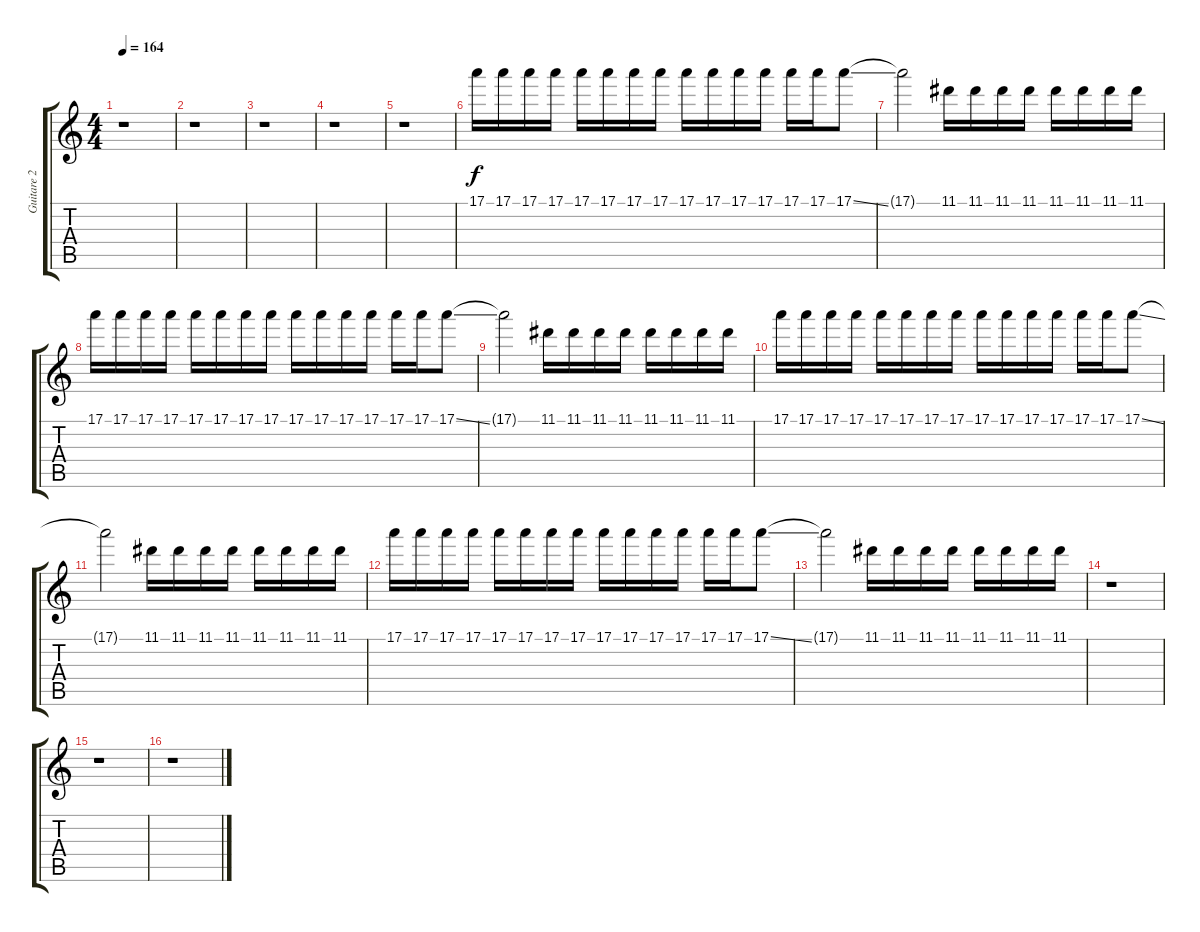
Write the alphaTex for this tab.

\track ("Guitare 2" "Guitare 2") {instrument overdrivenguitar}
\staff {score tabs}
\tuning (E4 B3 G3 D3 A2 E2) {hide}
\ts (4 4)
\tempo 164
\clef g2
\ks c
r.1{dy f} |
r.1 |
r.1 |
r.1 |
r.1 |
17.1.16 17.1.16 17.1.16 17.1.16 17.1.16 17.1.16 17.1.16 17.1.16 17.1.16 17.1.16 17.1.16 17.1.16 17.1.16 17.1.16 17.1{ss}.8 |
17.1{t}.2 11.1.16 11.1.16 11.1.16 11.1.16 11.1.16 11.1.16 11.1.16 11.1.16 |
17.1.16 17.1.16 17.1.16 17.1.16 17.1.16 17.1.16 17.1.16 17.1.16 17.1.16 17.1.16 17.1.16 17.1.16 17.1.16 17.1.16 17.1{ss}.8 |
17.1{t}.2 11.1.16 11.1.16 11.1.16 11.1.16 11.1.16 11.1.16 11.1.16 11.1.16 |
17.1.16 17.1.16 17.1.16 17.1.16 17.1.16 17.1.16 17.1.16 17.1.16 17.1.16 17.1.16 17.1.16 17.1.16 17.1.16 17.1.16 17.1{ss}.8 |
17.1{t}.2 11.1.16 11.1.16 11.1.16 11.1.16 11.1.16 11.1.16 11.1.16 11.1.16 |
17.1.16 17.1.16 17.1.16 17.1.16 17.1.16 17.1.16 17.1.16 17.1.16 17.1.16 17.1.16 17.1.16 17.1.16 17.1.16 17.1.16 17.1{ss}.8 |
17.1{t}.2 11.1.16 11.1.16 11.1.16 11.1.16 11.1.16 11.1.16 11.1.16 11.1.16 |
r.1 |
r.1 |
r.1
